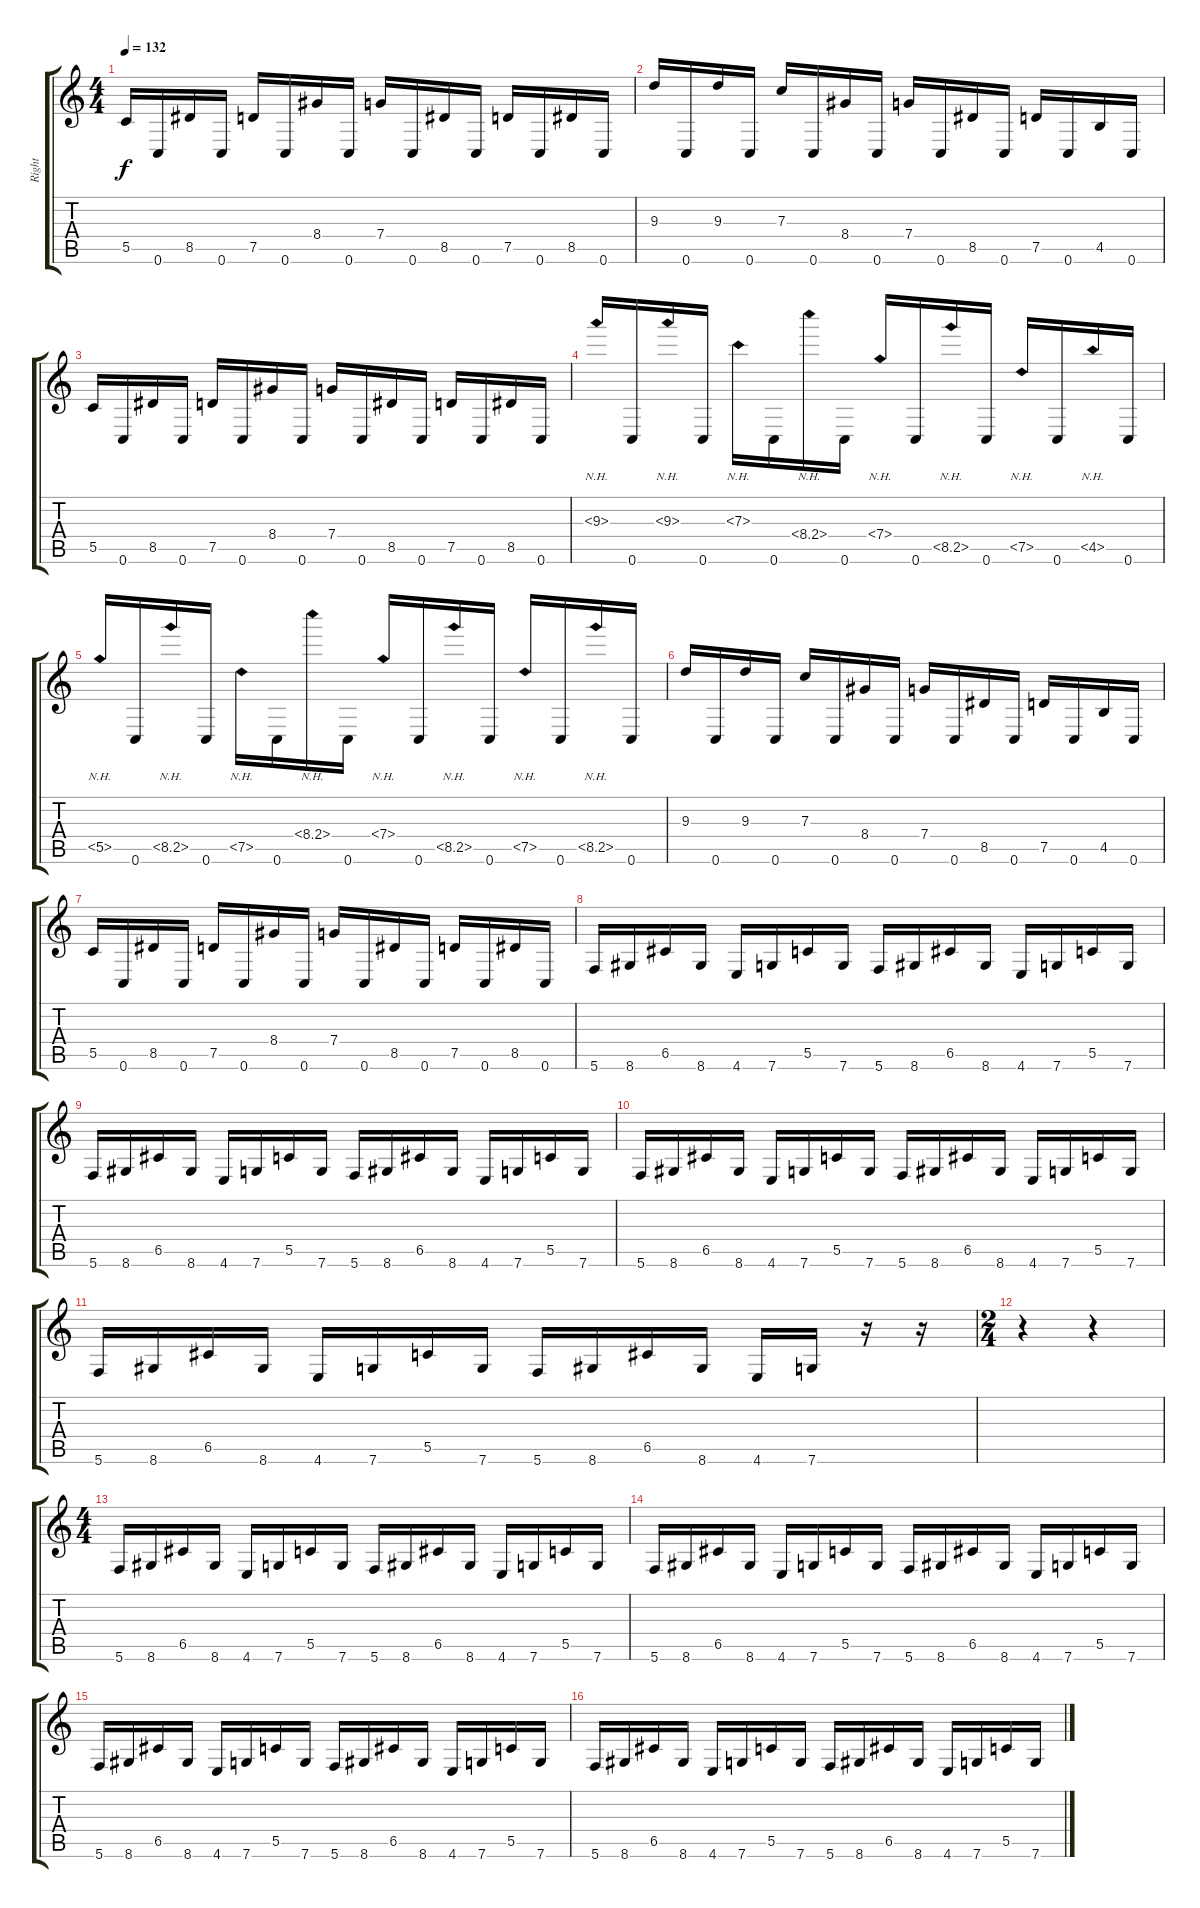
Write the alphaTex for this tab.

\track ("Right" "Right") {instrument distortionguitar}
\staff {score tabs}
\tuning (D4 A3 F3 C3 G2 C2) {hide}
\ts (4 4)
\tempo 132
\clef g2
\ks c
5.5.16{dy f} 0.6.16 8.5.16 0.6.16 7.5.16 0.6.16 8.4.16 0.6.16 7.4.16 0.6.16 8.5.16 0.6.16 7.5.16 0.6.16 8.5.16 0.6.16 |
9.3.16 0.6.16 9.3.16 0.6.16 7.3.16 0.6.16 8.4.16 0.6.16 7.4.16 0.6.16 8.5.16 0.6.16 7.5.16 0.6.16 4.5.16 0.6.16 |
5.5.16 0.6.16 8.5.16 0.6.16 7.5.16 0.6.16 8.4.16 0.6.16 7.4.16 0.6.16 8.5.16 0.6.16 7.5.16 0.6.16 8.5.16 0.6.16 |
9.3{nh}.16 0.6.16 9.3{nh}.16 0.6.16 7.3{nh}.16 0.6.16 8.4{nh}.16 0.6.16 7.4{nh}.16 0.6.16 8.5{nh}.16 0.6.16 7.5{nh}.16 0.6.16 4.5{nh}.16 0.6.16 |
5.5{nh}.16 0.6.16 8.5{nh}.16 0.6.16 7.5{nh}.16 0.6.16 8.4{nh}.16 0.6.16 7.4{nh}.16 0.6.16 8.5{nh}.16 0.6.16 7.5{nh}.16 0.6.16 8.5{nh}.16 0.6.16 |
9.3.16 0.6.16 9.3.16 0.6.16 7.3.16 0.6.16 8.4.16 0.6.16 7.4.16 0.6.16 8.5.16 0.6.16 7.5.16 0.6.16 4.5.16 0.6.16 |
5.5.16 0.6.16 8.5.16 0.6.16 7.5.16 0.6.16 8.4.16 0.6.16 7.4.16 0.6.16 8.5.16 0.6.16 7.5.16 0.6.16 8.5.16 0.6.16 |
5.6.16 8.6.16 6.5.16 8.6.16 4.6.16 7.6.16 5.5.16 7.6.16 5.6.16 8.6.16 6.5.16 8.6.16 4.6.16 7.6.16 5.5.16 7.6.16 |
5.6.16 8.6.16 6.5.16 8.6.16 4.6.16 7.6.16 5.5.16 7.6.16 5.6.16 8.6.16 6.5.16 8.6.16 4.6.16 7.6.16 5.5.16 7.6.16 |
5.6.16 8.6.16 6.5.16 8.6.16 4.6.16 7.6.16 5.5.16 7.6.16 5.6.16 8.6.16 6.5.16 8.6.16 4.6.16 7.6.16 5.5.16 7.6.16 |
5.6.16 8.6.16 6.5.16 8.6.16 4.6.16 7.6.16 5.5.16 7.6.16 5.6.16 8.6.16 6.5.16 8.6.16 4.6.16 7.6.16 r.16 r.16 |
\ts (2 4)
r.4 r.4 |
\ts (4 4)
5.6.16 8.6.16 6.5.16 8.6.16 4.6.16 7.6.16 5.5.16 7.6.16 5.6.16 8.6.16 6.5.16 8.6.16 4.6.16 7.6.16 5.5.16 7.6.16 |
5.6.16 8.6.16 6.5.16 8.6.16 4.6.16 7.6.16 5.5.16 7.6.16 5.6.16 8.6.16 6.5.16 8.6.16 4.6.16 7.6.16 5.5.16 7.6.16 |
5.6.16 8.6.16 6.5.16 8.6.16 4.6.16 7.6.16 5.5.16 7.6.16 5.6.16 8.6.16 6.5.16 8.6.16 4.6.16 7.6.16 5.5.16 7.6.16 |
5.6.16 8.6.16 6.5.16 8.6.16 4.6.16 7.6.16 5.5.16 7.6.16 5.6.16 8.6.16 6.5.16 8.6.16 4.6.16 7.6.16 5.5.16 7.6.16
